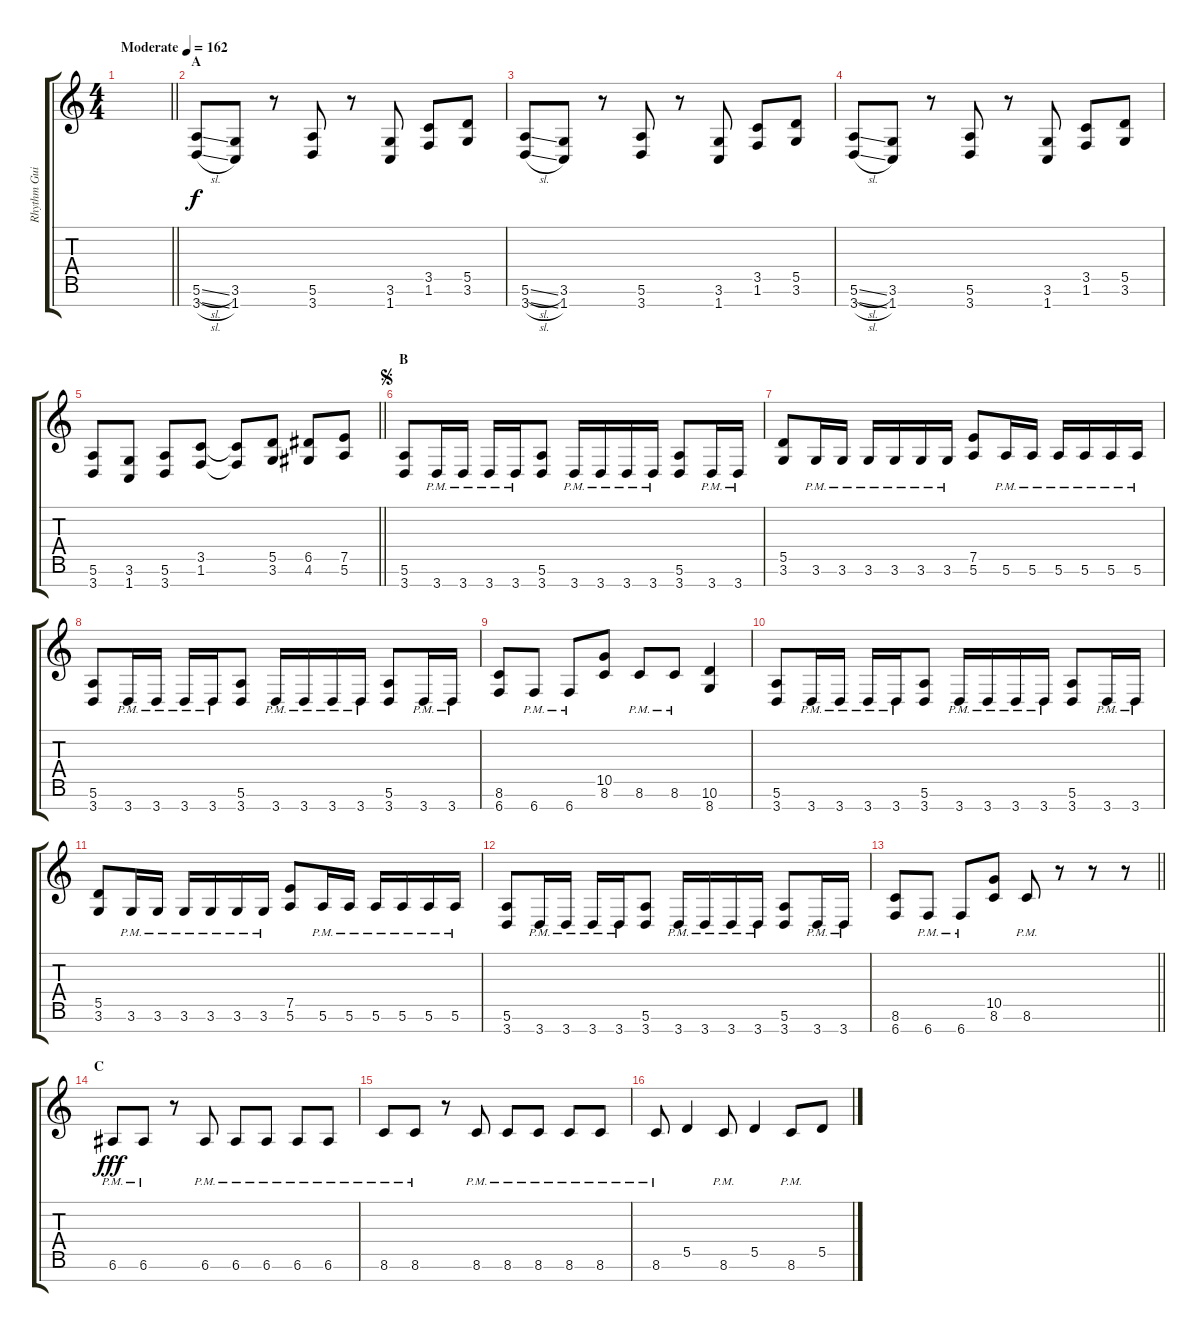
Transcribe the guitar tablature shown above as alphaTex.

\track ("Rhythm Guitar-R" "Rhythm Gui") {instrument overdrivenguitar}
\staff {score tabs}
\tuning (E4 B3 G3 D3 A2 E2 B1) {hide}
\ts (4 4)
\tempo (162 "Moderate")
\clef g2
\barLineRight lightlight
\ks c
|
\section ("" "A")
(5.6{sl} 3.7{sl}).8 (3.6 1.7).8 r.8 (5.6 3.7).8 r.8 (3.6 1.7).8 (3.5 1.6).8 (5.5 3.6).8 |
(5.6{sl} 3.7{sl}).8 (3.6 1.7).8 r.8 (5.6 3.7).8 r.8 (3.6 1.7).8 (3.5 1.6).8 (5.5 3.6).8 |
(5.6{sl} 3.7{sl}).8 (3.6 1.7).8 r.8 (5.6 3.7).8 r.8 (3.6 1.7).8 (3.5 1.6).8 (5.5 3.6).8 |
\barLineRight lightlight
(5.6 3.7).8 (3.6 1.7).8 (5.6 3.7).8 (3.5 1.6).8 (3.5{t} 1.6{t}).8 (5.5 3.6).8 (6.5 4.6).8 (7.5 5.6).8 |
\section ("" "B")
\jump segno
(5.6 3.7).8 3.7{pm}.16 3.7{pm}.16 3.7{pm}.16 3.7{pm}.16 (5.6 3.7).8 3.7{pm}.16 3.7{pm}.16 3.7{pm}.16 3.7{pm}.16 (5.6 3.7).8 3.7{pm}.16 3.7{pm}.16 |
(5.5 3.6).8 3.6{pm}.16 3.6{pm}.16 3.6{pm}.16 3.6{pm}.16 3.6{pm}.16 3.6{pm}.16 (7.5 5.6).8 5.6{pm}.16 5.6{pm}.16 5.6{pm}.16 5.6{pm}.16 5.6{pm}.16 5.6{pm}.16 |
(5.6 3.7).8 3.7{pm}.16 3.7{pm}.16 3.7{pm}.16 3.7{pm}.16 (5.6 3.7).8 3.7{pm}.16 3.7{pm}.16 3.7{pm}.16 3.7{pm}.16 (5.6 3.7).8 3.7{pm}.16 3.7{pm}.16 |
(8.6 6.7).8 6.7{pm}.8 6.7{pm}.8 (10.5 8.6).8 8.6{pm}.8 8.6{pm}.8 (10.6 8.7).4 |
(5.6 3.7).8 3.7{pm}.16 3.7{pm}.16 3.7{pm}.16 3.7{pm}.16 (5.6 3.7).8 3.7{pm}.16 3.7{pm}.16 3.7{pm}.16 3.7{pm}.16 (5.6 3.7).8 3.7{pm}.16 3.7{pm}.16 |
(5.5 3.6).8 3.6{pm}.16 3.6{pm}.16 3.6{pm}.16 3.6{pm}.16 3.6{pm}.16 3.6{pm}.16 (7.5 5.6).8 5.6{pm}.16 5.6{pm}.16 5.6{pm}.16 5.6{pm}.16 5.6{pm}.16 5.6{pm}.16 |
(5.6 3.7).8 3.7{pm}.16 3.7{pm}.16 3.7{pm}.16 3.7{pm}.16 (5.6 3.7).8 3.7{pm}.16 3.7{pm}.16 3.7{pm}.16 3.7{pm}.16 (5.6 3.7).8 3.7{pm}.16 3.7{pm}.16 |
\barLineRight lightlight
(8.6 6.7).8 6.7{pm}.8 6.7{pm}.8 (10.5 8.6).8 8.6{pm}.8 r.8 r.8 r.8 |
\section ("" "C")
6.6{pm}.8{dy fff} 6.6{pm}.8 r.8 6.6{pm}.8 6.6{pm}.8 6.6{pm}.8 6.6{pm}.8 6.6{pm}.8 |
8.6{pm}.8 8.6{pm}.8 r.8 8.6{pm}.8 8.6{pm}.8 8.6{pm}.8 8.6{pm}.8 8.6{pm}.8 |
8.6{pm}.8 5.5.4 8.6{pm}.8 5.5.4 8.6{pm}.8 5.5.8
